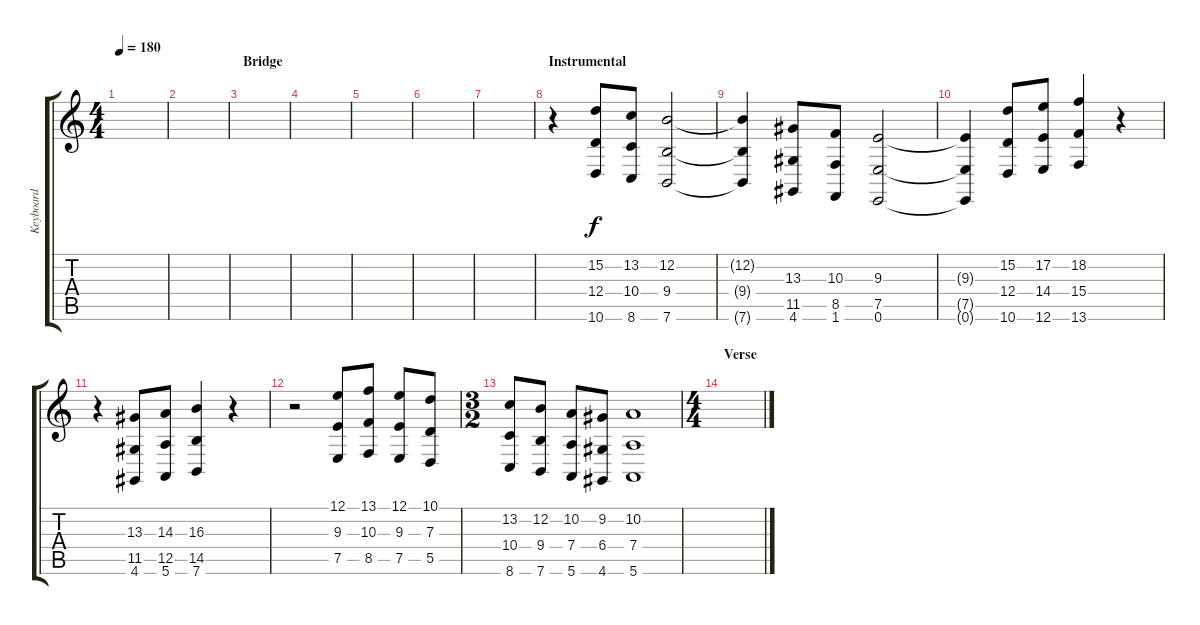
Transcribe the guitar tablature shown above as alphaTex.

\track ("Keyboard" "Keyboard") {instrument stringensemble1}
\staff {score tabs}
\tuning (E4 B3 G3 D3 A2 E2) {hide}
\ts (4 4)
\tempo 180
\clef g2
\ks c
|
|
\section ("" "Bridge")
|
|
|
|
|
\section ("" "Instrumental")
r.4{volume 16 instrument stringensemble1} (15.2 12.4 10.6).8 (13.2 10.4 8.6).8 (12.2 9.4 7.6).2 |
(12.2{t} 9.4{t} 7.6{t}).4 (13.3 11.5 4.6).8 (10.3 8.5 1.6).8 (9.3 7.5 0.6).2 |
(9.3{t} 7.5{t} 0.6{t}).4 (15.2 12.4 10.6).8 (17.2 14.4 12.6).8 (18.2 15.4 13.6).4 r.4 |
r.4 (13.3 11.5 4.6).8 (14.3 12.5 5.6).8 (16.3 14.5 7.6).4 r.4 |
r.2 (12.1 9.3 7.5).8 (13.1 10.3 8.5).8 (12.1 9.3 7.5).8 (10.1 7.3 5.5).8 |
\ts (3 2)
(13.2 10.4 8.6).8 (12.2 9.4 7.6).8 (10.2 7.4 5.6).8 (9.2 6.4 4.6).8 (10.2 7.4 5.6).1 |
\ts (4 4)
\section ("" "Verse")
